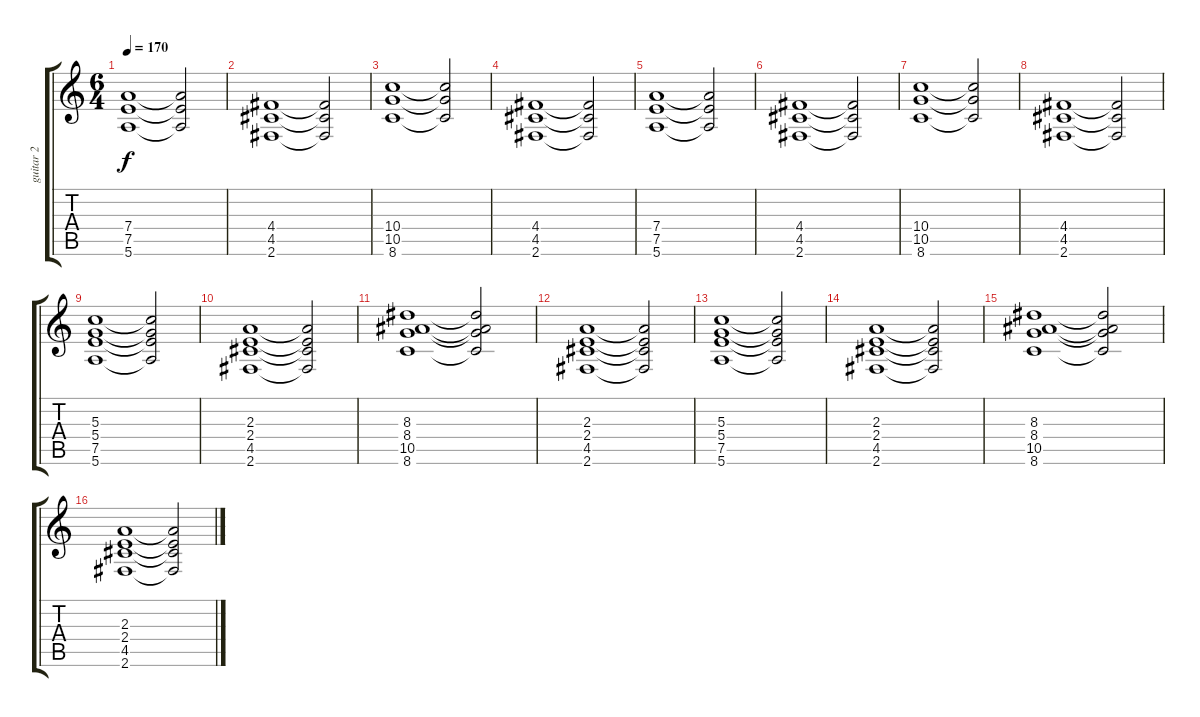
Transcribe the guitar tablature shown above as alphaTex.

\track ("guitar 2" "guitar 2") {instrument distortionguitar}
\staff {score tabs}
\tuning (E4 B3 G3 D3 A2 E2) {hide}
\ts (6 4)
\tempo 170
\clef g2
\ks c
(7.4 7.5 5.6).1{dy f instrument distortionguitar} (7.4{t} 7.5{t} 5.6{t}).2 |
(4.4 4.5 2.6).1 (4.4{t} 4.5{t} 2.6{t}).2 |
(10.4 10.5 8.6).1 (10.4{t} 10.5{t} 8.6{t}).2 |
(4.4 4.5 2.6).1 (4.4{t} 4.5{t} 2.6{t}).2 |
(7.4 7.5 5.6).1 (7.4{t} 7.5{t} 5.6{t}).2 |
(4.4 4.5 2.6).1 (4.4{t} 4.5{t} 2.6{t}).2 |
(10.4 10.5 8.6).1 (10.4{t} 10.5{t} 8.6{t}).2 |
(4.4 4.5 2.6).1 (4.4{t} 4.5{t} 2.6{t}).2 |
(5.3 5.4 7.5 5.6).1 (5.3{t} 5.4{t} 7.5{t} 5.6{t}).2 |
(2.3 2.4 4.5 2.6).1 (2.3{t} 2.4{t} 4.5{t} 2.6{t}).2 |
(8.3 8.4 10.5 8.6).1 (8.3{t} 8.4{t} 10.5{t} 8.6{t}).2 |
(2.3 2.4 4.5 2.6).1 (2.3{t} 2.4{t} 4.5{t} 2.6{t}).2 |
(5.3 5.4 7.5 5.6).1 (5.3{t} 5.4{t} 7.5{t} 5.6{t}).2 |
(2.3 2.4 4.5 2.6).1 (2.3{t} 2.4{t} 4.5{t} 2.6{t}).2 |
(8.3 8.4 10.5 8.6).1 (8.3{t} 8.4{t} 10.5{t} 8.6{t}).2 |
(2.3 2.4 4.5 2.6).1 (2.3{t} 2.4{t} 4.5{t} 2.6{t}).2
